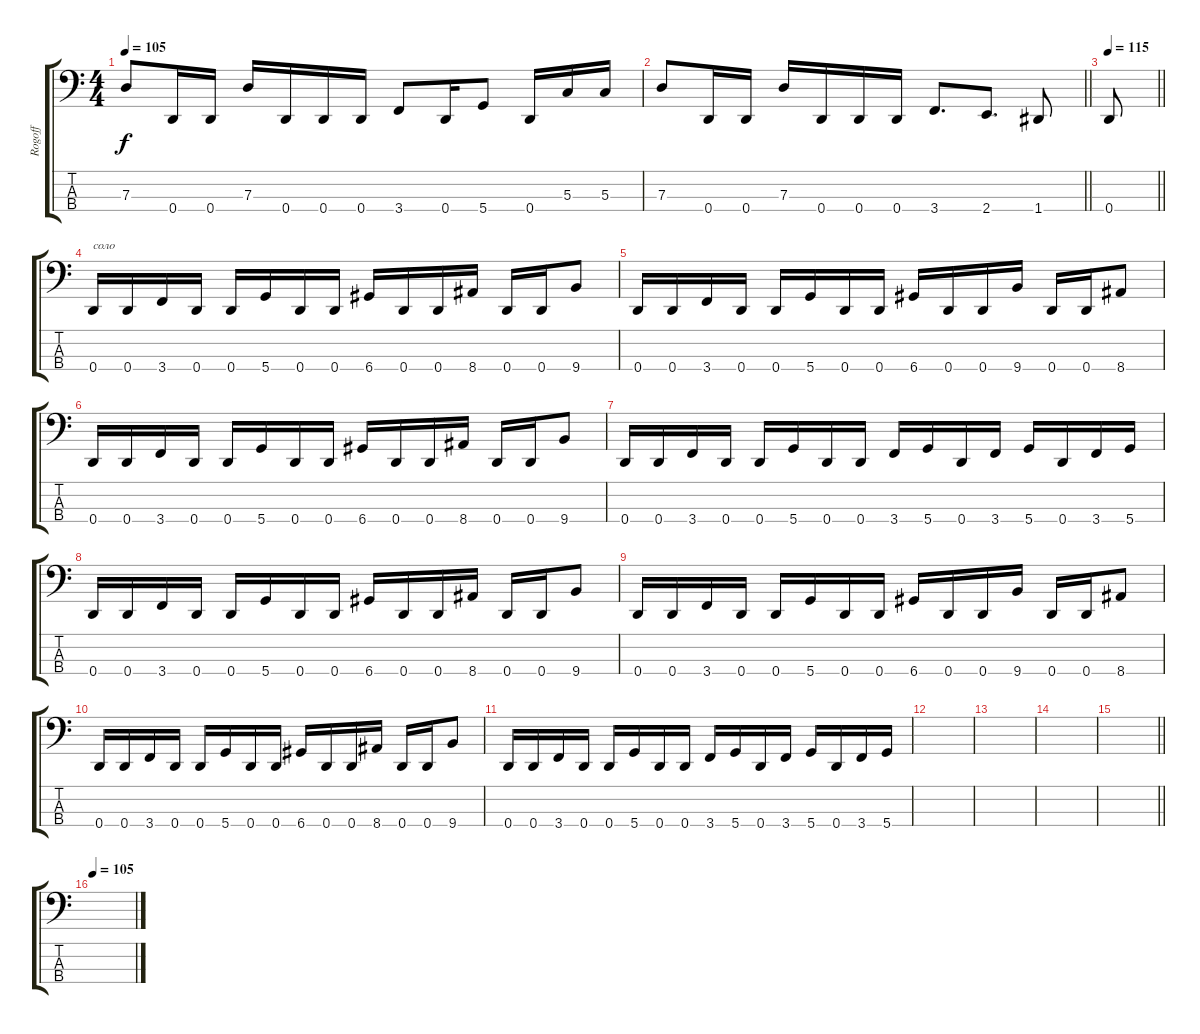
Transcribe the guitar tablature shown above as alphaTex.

\track ("Rogoff" "Rogoff") {instrument electricbassfinger}
\staff {score tabs}
\tuning (F2 C2 G1 D1) {hide}
\ts (4 4)
\tempo 105
\clef f4
\ks c
7.3.8{dy f} 0.4.16 0.4.16 7.3.16 0.4.16 0.4.16 0.4.16 3.4.8 0.4.16 5.4.8 0.4.16 5.3.16 5.3.16 |
\barLineRight lightlight
7.3.8 0.4.16 0.4.16 7.3.16 0.4.16 0.4.16 0.4.16 3.4.8{d} 2.4.8{d} 1.4.8 |
\tempo 115
\barLineRight lightlight
0.4.8 |
0.4.16{txt "соло"} 0.4.16 3.4.16 0.4.16 0.4.16 5.4.16 0.4.16 0.4.16 6.4.16 0.4.16 0.4.16 8.4.16 0.4.16 0.4.16 9.4.8 |
0.4.16 0.4.16 3.4.16 0.4.16 0.4.16 5.4.16 0.4.16 0.4.16 6.4.16 0.4.16 0.4.16 9.4.16 0.4.16 0.4.16 8.4.8 |
0.4.16 0.4.16 3.4.16 0.4.16 0.4.16 5.4.16 0.4.16 0.4.16 6.4.16 0.4.16 0.4.16 8.4.16 0.4.16 0.4.16 9.4.8 |
0.4.16 0.4.16 3.4.16 0.4.16 0.4.16 5.4.16 0.4.16 0.4.16 3.4.16 5.4.16 0.4.16 3.4.16 5.4.16 0.4.16 3.4.16 5.4.16 |
0.4.16 0.4.16 3.4.16 0.4.16 0.4.16 5.4.16 0.4.16 0.4.16 6.4.16 0.4.16 0.4.16 8.4.16 0.4.16 0.4.16 9.4.8 |
0.4.16 0.4.16 3.4.16 0.4.16 0.4.16 5.4.16 0.4.16 0.4.16 6.4.16 0.4.16 0.4.16 9.4.16 0.4.16 0.4.16 8.4.8 |
0.4.16 0.4.16 3.4.16 0.4.16 0.4.16 5.4.16 0.4.16 0.4.16 6.4.16 0.4.16 0.4.16 8.4.16 0.4.16 0.4.16 9.4.8 |
0.4.16 0.4.16 3.4.16 0.4.16 0.4.16 5.4.16 0.4.16 0.4.16 3.4.16 5.4.16 0.4.16 3.4.16 5.4.16 0.4.16 3.4.16 5.4.16 |
|
|
|
\barLineRight lightlight
|
\tempo 105
